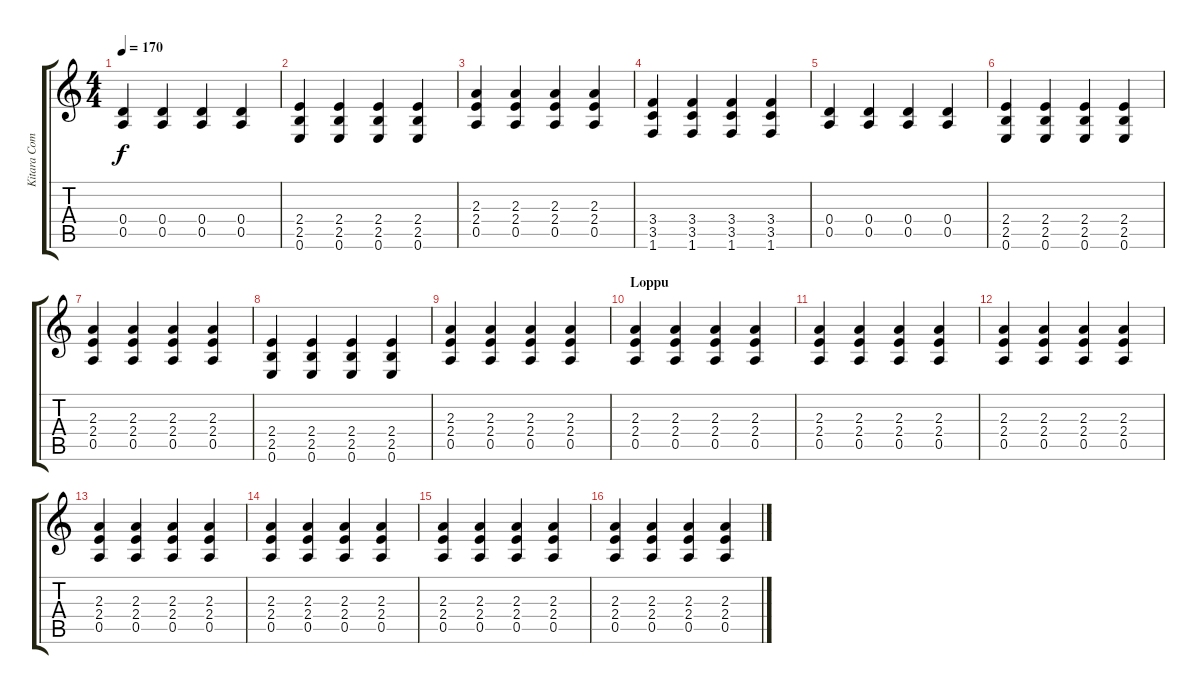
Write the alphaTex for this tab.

\track ("Kitara Comp2" "Kitara Com") {instrument acousticguitarnylon}
\staff {score tabs}
\tuning (E4 B3 G3 D3 A2 E2) {hide}
\ts (4 4)
\tempo 170
\clef g2
\ks c
(0.4 0.5).4{dy f} (0.4 0.5).4 (0.4 0.5).4 (0.4 0.5).4 |
(2.4 2.5 0.6).4 (2.4 2.5 0.6).4 (2.4 2.5 0.6).4 (2.4 2.5 0.6).4 |
(2.3 2.4 0.5).4 (2.3 2.4 0.5).4 (2.3 2.4 0.5).4 (2.3 2.4 0.5).4 |
(3.4 3.5 1.6).4 (3.4 3.5 1.6).4 (3.4 3.5 1.6).4 (3.4 3.5 1.6).4 |
(0.4 0.5).4 (0.4 0.5).4 (0.4 0.5).4 (0.4 0.5).4 |
(2.4 2.5 0.6).4 (2.4 2.5 0.6).4 (2.4 2.5 0.6).4 (2.4 2.5 0.6).4 |
(2.3 2.4 0.5).4 (2.3 2.4 0.5).4 (2.3 2.4 0.5).4 (2.3 2.4 0.5).4 |
(2.4 2.5 0.6).4 (2.4 2.5 0.6).4 (2.4 2.5 0.6).4 (2.4 2.5 0.6).4 |
(2.3 2.4 0.5).4 (2.3 2.4 0.5).4 (2.3 2.4 0.5).4 (2.3 2.4 0.5).4 |
\section ("" "Loppu")
(2.3 2.4 0.5).4 (2.3 2.4 0.5).4 (2.3 2.4 0.5).4 (2.3 2.4 0.5).4 |
(2.3 2.4 0.5).4 (2.3 2.4 0.5).4 (2.3 2.4 0.5).4 (2.3 2.4 0.5).4 |
(2.3 2.4 0.5).4 (2.3 2.4 0.5).4 (2.3 2.4 0.5).4 (2.3 2.4 0.5).4 |
(2.3 2.4 0.5).4 (2.3 2.4 0.5).4 (2.3 2.4 0.5).4 (2.3 2.4 0.5).4 |
(2.3 2.4 0.5).4 (2.3 2.4 0.5).4 (2.3 2.4 0.5).4 (2.3 2.4 0.5).4 |
(2.3 2.4 0.5).4 (2.3 2.4 0.5).4 (2.3 2.4 0.5).4 (2.3 2.4 0.5).4 |
(2.3 2.4 0.5).4 (2.3 2.4 0.5).4 (2.3 2.4 0.5).4 (2.3 2.4 0.5).4
